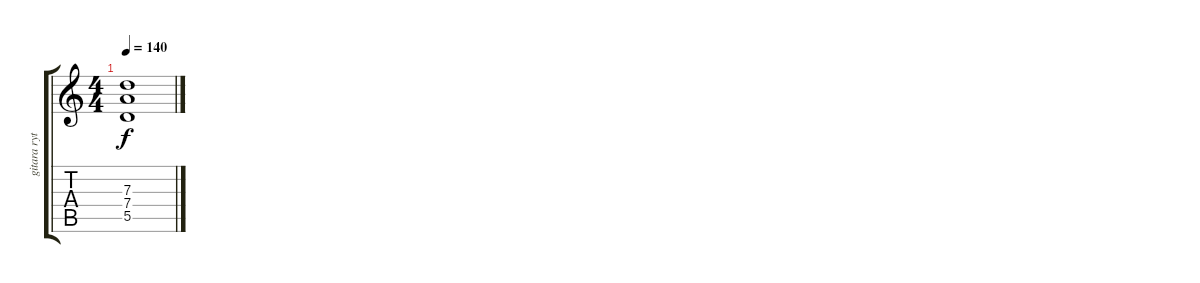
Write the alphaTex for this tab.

\track ("gitara rytmiczna " "gitara ryt") {instrument overdrivenguitar}
\staff {score tabs}
\tuning (E4 B3 G3 D3 A2 E2) {hide}
\ts (4 4)
\tempo 140
\clef g2
\ks c
(7.3 7.4 5.5).1{dy f}
